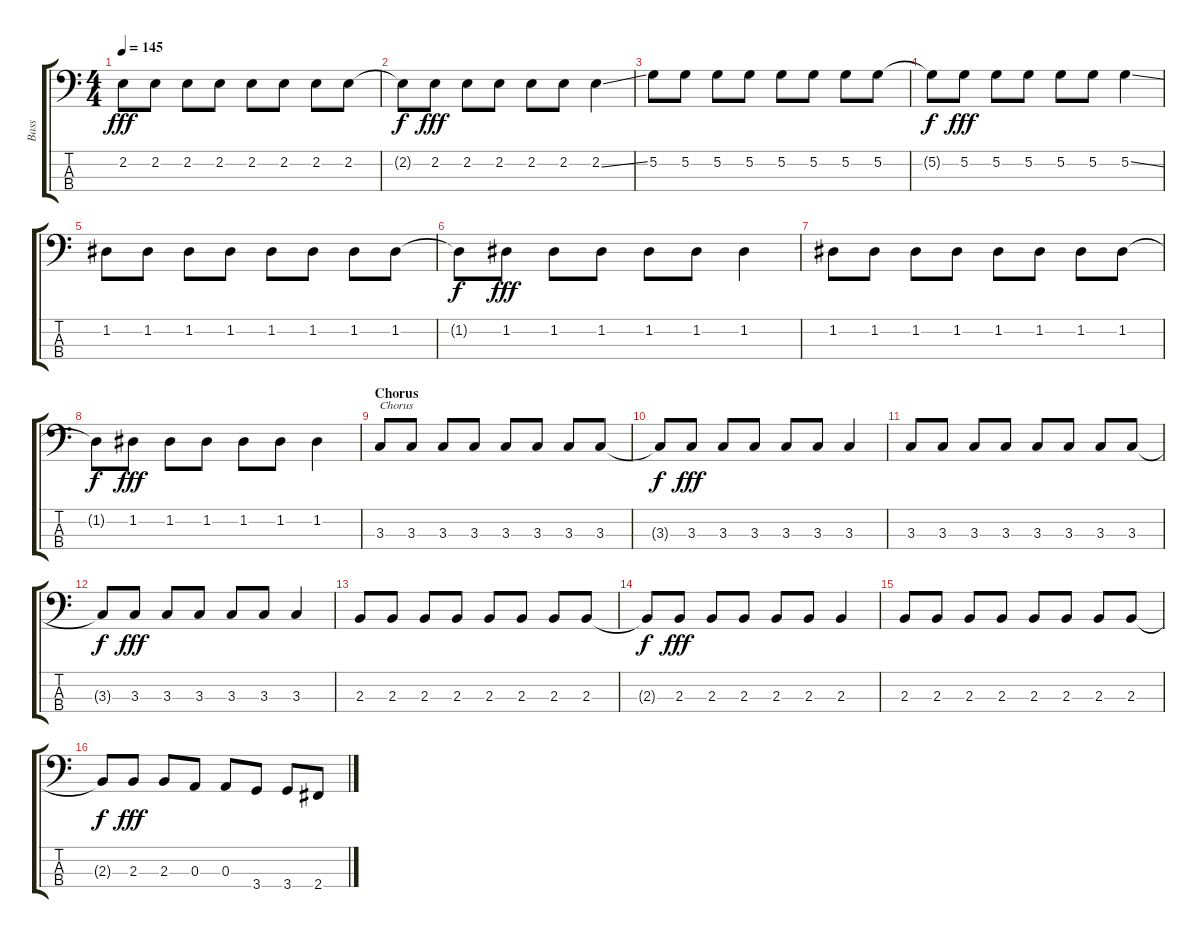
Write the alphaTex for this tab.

\track ("Bass" "Bass") {instrument electricbasspick}
\staff {score tabs}
\tuning (G2 D2 A1 E1) {hide}
\ts (4 4)
\tempo 145
\clef f4
\ks c
2.2.8{dy fff} 2.2.8 2.2.8 2.2.8 2.2.8 2.2.8 2.2.8 2.2.8 |
2.2{t}.8{dy f} 2.2.8{dy fff} 2.2.8 2.2.8 2.2.8 2.2.8 2.2{ss}.4 |
5.2.8 5.2.8 5.2.8 5.2.8 5.2.8 5.2.8 5.2.8 5.2.8 |
5.2{t}.8{dy f} 5.2.8{dy fff} 5.2.8 5.2.8 5.2.8 5.2.8 5.2{ss}.4 |
1.2.8 1.2.8 1.2.8 1.2.8 1.2.8 1.2.8 1.2.8 1.2.8 |
1.2{t}.8{dy f} 1.2.8{dy fff} 1.2.8 1.2.8 1.2.8 1.2.8 1.2.4 |
1.2.8 1.2.8 1.2.8 1.2.8 1.2.8 1.2.8 1.2.8 1.2.8 |
1.2{t}.8{dy f} 1.2.8{dy fff} 1.2.8 1.2.8 1.2.8 1.2.8 1.2.4 |
\section ("" "Chorus")
3.3.8{txt "Chorus"} 3.3.8 3.3.8 3.3.8 3.3.8 3.3.8 3.3.8 3.3.8 |
3.3{t}.8{dy f} 3.3.8{dy fff} 3.3.8 3.3.8 3.3.8 3.3.8 3.3.4 |
3.3.8 3.3.8 3.3.8 3.3.8 3.3.8 3.3.8 3.3.8 3.3.8 |
3.3{t}.8{dy f} 3.3.8{dy fff} 3.3.8 3.3.8 3.3.8 3.3.8 3.3.4 |
2.3.8 2.3.8 2.3.8 2.3.8 2.3.8 2.3.8 2.3.8 2.3.8 |
2.3{t}.8{dy f} 2.3.8{dy fff} 2.3.8 2.3.8 2.3.8 2.3.8 2.3.4 |
2.3.8 2.3.8 2.3.8 2.3.8 2.3.8 2.3.8 2.3.8 2.3.8 |
2.3{t}.8{dy f} 2.3.8{dy fff} 2.3.8 0.3.8 0.3.8 3.4.8 3.4.8 2.4.8
